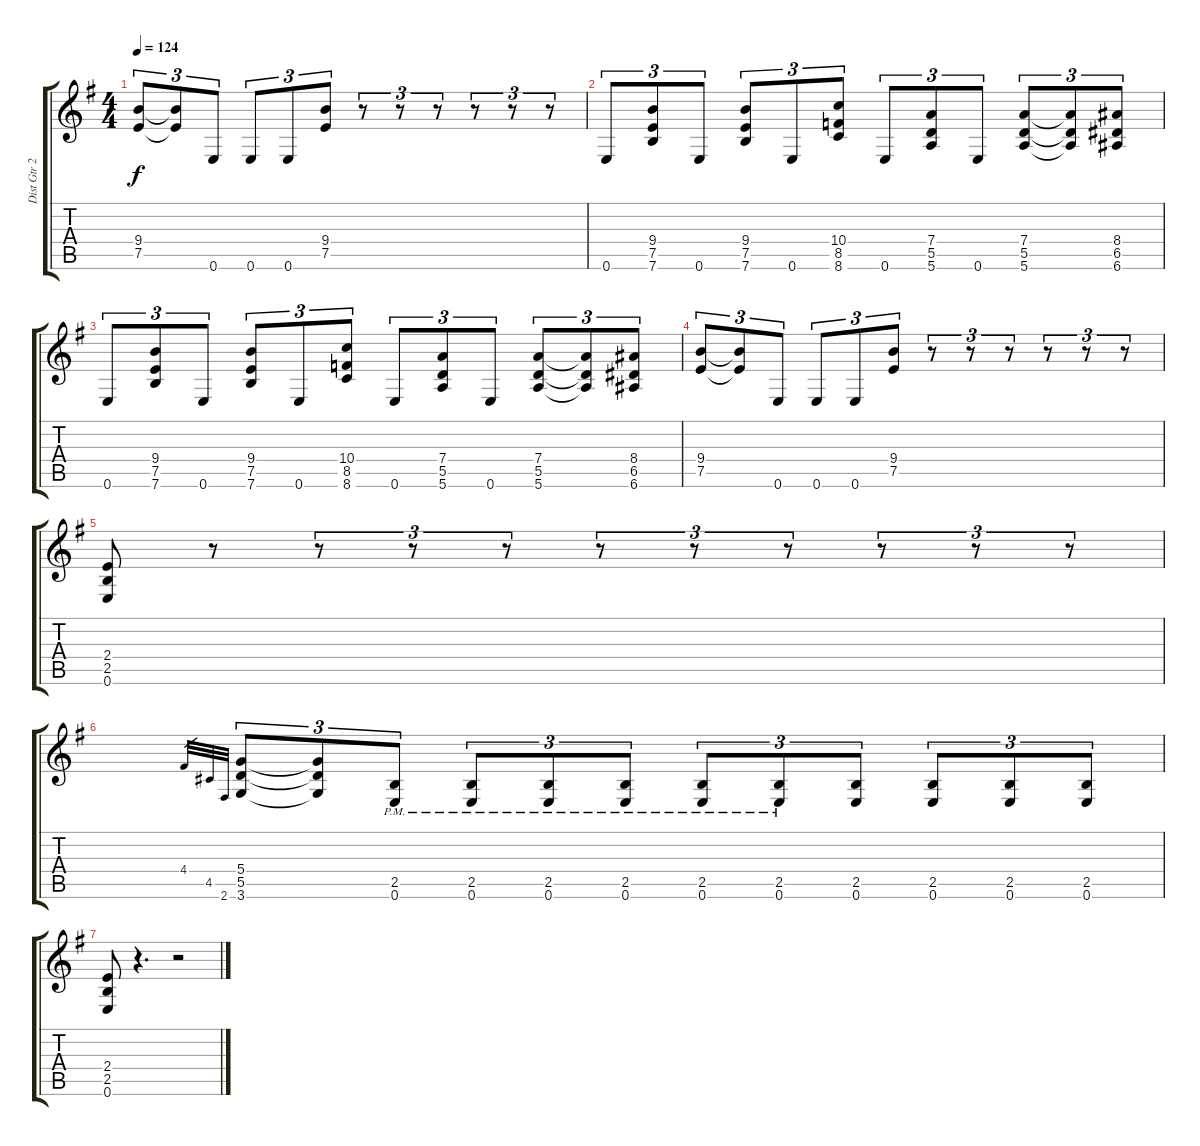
\track ("Dist Gtr 2" "Dist Gtr 2") {instrument distortionguitar}
\staff {score tabs}
\tuning (E4 B3 G3 D3 A2 E2) {hide}
\ts (4 4)
\tempo 124
\clef g2
\ks g
(9.4 7.5).8{tu (3 2) dy f} (9.4{t} 7.5{t}).8{tu (3 2)} 0.6.8{tu (3 2)} 0.6.8{tu (3 2)} 0.6.8{tu (3 2)} (9.4 7.5).8{tu (3 2)} r.8{tu (3 2)} r.8{tu (3 2)} r.8{tu (3 2)} r.8{tu (3 2)} r.8{tu (3 2)} r.8{tu (3 2)} |
0.6.8{tu (3 2)} (9.4 7.5 7.6).8{tu (3 2)} 0.6.8{tu (3 2)} (9.4 7.5 7.6).8{tu (3 2)} 0.6.8{tu (3 2)} (10.4 8.5 8.6).8{tu (3 2)} 0.6.8{tu (3 2)} (7.4 5.5 5.6).8{tu (3 2)} 0.6.8{tu (3 2)} (7.4 5.5 5.6).8{tu (3 2)} (7.4{t} 5.5{t} 5.6{t}).8{tu (3 2)} (8.4 6.5 6.6).8{tu (3 2)} |
0.6.8{tu (3 2)} (9.4 7.5 7.6).8{tu (3 2)} 0.6.8{tu (3 2)} (9.4 7.5 7.6).8{tu (3 2)} 0.6.8{tu (3 2)} (10.4 8.5 8.6).8{tu (3 2)} 0.6.8{tu (3 2)} (7.4 5.5 5.6).8{tu (3 2)} 0.6.8{tu (3 2)} (7.4 5.5 5.6).8{tu (3 2)} (7.4{t} 5.5{t} 5.6{t}).8{tu (3 2)} (8.4 6.5 6.6).8{tu (3 2)} |
(9.4 7.5).8{tu (3 2)} (9.4{t} 7.5{t}).8{tu (3 2)} 0.6.8{tu (3 2)} 0.6.8{tu (3 2)} 0.6.8{tu (3 2)} (9.4 7.5).8{tu (3 2)} r.8{tu (3 2)} r.8{tu (3 2)} r.8{tu (3 2)} r.8{tu (3 2)} r.8{tu (3 2)} r.8{tu (3 2)} |
(2.4 2.5 0.6).8 r.8 r.8{tu (3 2)} r.8{tu (3 2)} r.8{tu (3 2)} r.8{tu (3 2)} r.8{tu (3 2)} r.8{tu (3 2)} r.8{tu (3 2)} r.8{tu (3 2)} r.8{tu (3 2)} |
4.4.32{gr} 4.5.32{gr} 2.6.32{gr} (5.4 5.5 3.6).8{tu (3 2)} (5.4{t} 5.5{t} 3.6{t}).8{tu (3 2)} (2.5{pm} 0.6{pm}).8{tu (3 2)} (2.5{pm} 0.6{pm}).8{tu (3 2)} (2.5{pm} 0.6{pm}).8{tu (3 2)} (2.5{pm} 0.6{pm}).8{tu (3 2)} (2.5{pm} 0.6{pm}).8{tu (3 2)} (2.5{pm} 0.6{pm}).8{tu (3 2)} (2.5 0.6).8{tu (3 2)} (2.5 0.6).8{tu (3 2)} (2.5 0.6).8{tu (3 2)} (2.5 0.6).8{tu (3 2)} |
(2.4 2.5 0.6).8 r.4{d} r.2
